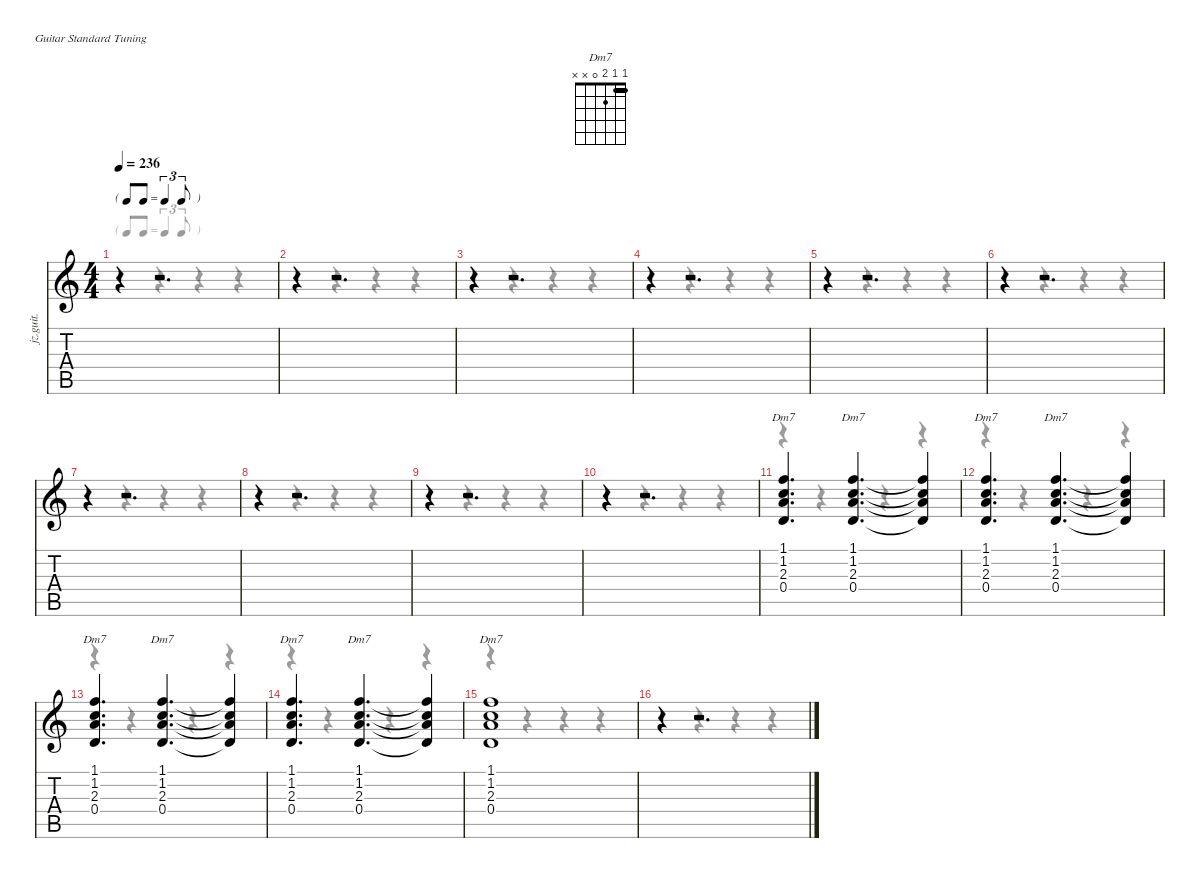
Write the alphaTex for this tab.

\defaultSystemsLayout 4
\hideDynamics
\bracketExtendMode nobrackets
\otherSystemsTrackNameOrientation horizontal
\track ("Guitare" "jz.guit.") {instrument electricguitarjazz}
\staff {score tabs}
\tuning (E4 B3 G3 D3 A2 E2)
\chord ("Dm7" 1 1 2 0 x x) {barre 1}
\voice
\ts (4 4)
\tf triplet8th
\tempo 236
\clef g2
\ks c
r.4{dy f} r.2{d} |
r.4 r.2{d} |
r.4 r.2{d} |
r.4 r.2{d} |
r.4 r.2{d} |
r.4 r.2{d} |
r.4 r.2{d} |
r.4 r.2{d} |
r.4 r.2{d} |
r.4 r.2{d} |
(1.1 1.2 2.3 0.4).4{d ch "Dm7" dy ff} (1.1 1.2 2.3 0.4).4{d ch "Dm7"} (1.1{t} 1.2{t} 2.3{t} 0.4{t}).4{dy f} |
(1.1 1.2 2.3 0.4).4{d ch "Dm7" dy ff} (1.1 1.2 2.3 0.4).4{d ch "Dm7"} (1.1{t} 1.2{t} 2.3{t} 0.4{t}).4{dy f} |
(1.1 1.2 2.3 0.4).4{d ch "Dm7" dy ff} (1.1 1.2 2.3 0.4).4{d ch "Dm7"} (1.1{t} 1.2{t} 2.3{t} 0.4{t}).4{dy f} |
(1.1 1.2 2.3 0.4).4{d ch "Dm7" dy ff} (1.1 1.2 2.3 0.4).4{d ch "Dm7"} (1.1{t} 1.2{t} 2.3{t} 0.4{t}).4{dy f} |
(1.1 1.2 2.3 0.4).1{ch "Dm7" dy ff} |
r.4 r.2{d}
\voice
\clef g2
\ottava regular
\simile none
\ks c
r.4{dy mf} r.4 r.4 r.4 |
r.4 r.4 r.4 r.4 |
r.4 r.4 r.4 r.4 |
r.4 r.4 r.4 r.4 |
r.4 r.4 r.4 r.4 |
r.4 r.4 r.4 r.4 |
r.4 r.4 r.4 r.4 |
r.4 r.4 r.4 r.4 |
r.4 r.4 r.4 r.4 |
r.4 r.4 r.4 r.4 |
r.4 r.4 r.4 r.4 |
r.4 r.4 r.4 r.4 |
r.4 r.4 r.4 r.4 |
r.4 r.4 r.4 r.4 |
r.4 r.4 r.4 r.4 |
r.4 r.4 r.4 r.4
